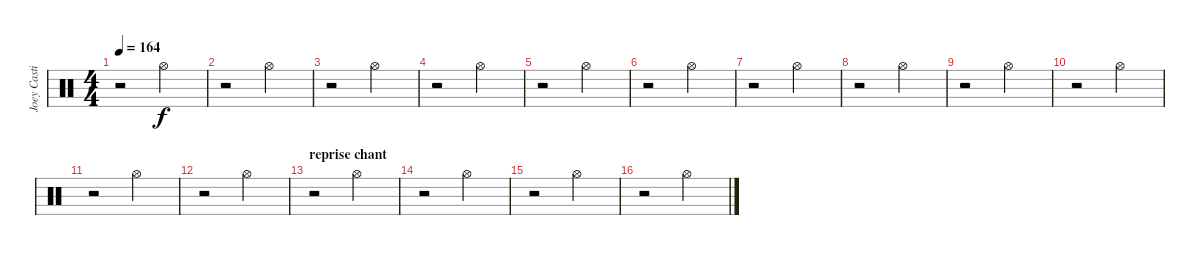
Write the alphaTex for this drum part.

\track ("Joey Castillo - drums" "Joey Casti") {instrument percussion}
\staff {score}
\articulation defaults
\ts (4 4)
\tempo 164
\clef neutral
\ks c
r.2{dy f} "Hi-Hat (open)".2 |
r.2 "Hi-Hat (open)".2 |
r.2 "Hi-Hat (open)".2 |
r.2 "Hi-Hat (open)".2 |
r.2 "Hi-Hat (open)".2 |
r.2 "Hi-Hat (open)".2 |
r.2 "Hi-Hat (open)".2 |
r.2 "Hi-Hat (open)".2 |
r.2 "Hi-Hat (open)".2 |
r.2 "Hi-Hat (open)".2 |
r.2 "Hi-Hat (open)".2 |
r.2 "Hi-Hat (open)".2 |
\section ("" "reprise chant")
r.2 "Hi-Hat (open)".2 |
r.2 "Hi-Hat (open)".2 |
r.2 "Hi-Hat (open)".2 |
r.2 "Hi-Hat (open)".2
